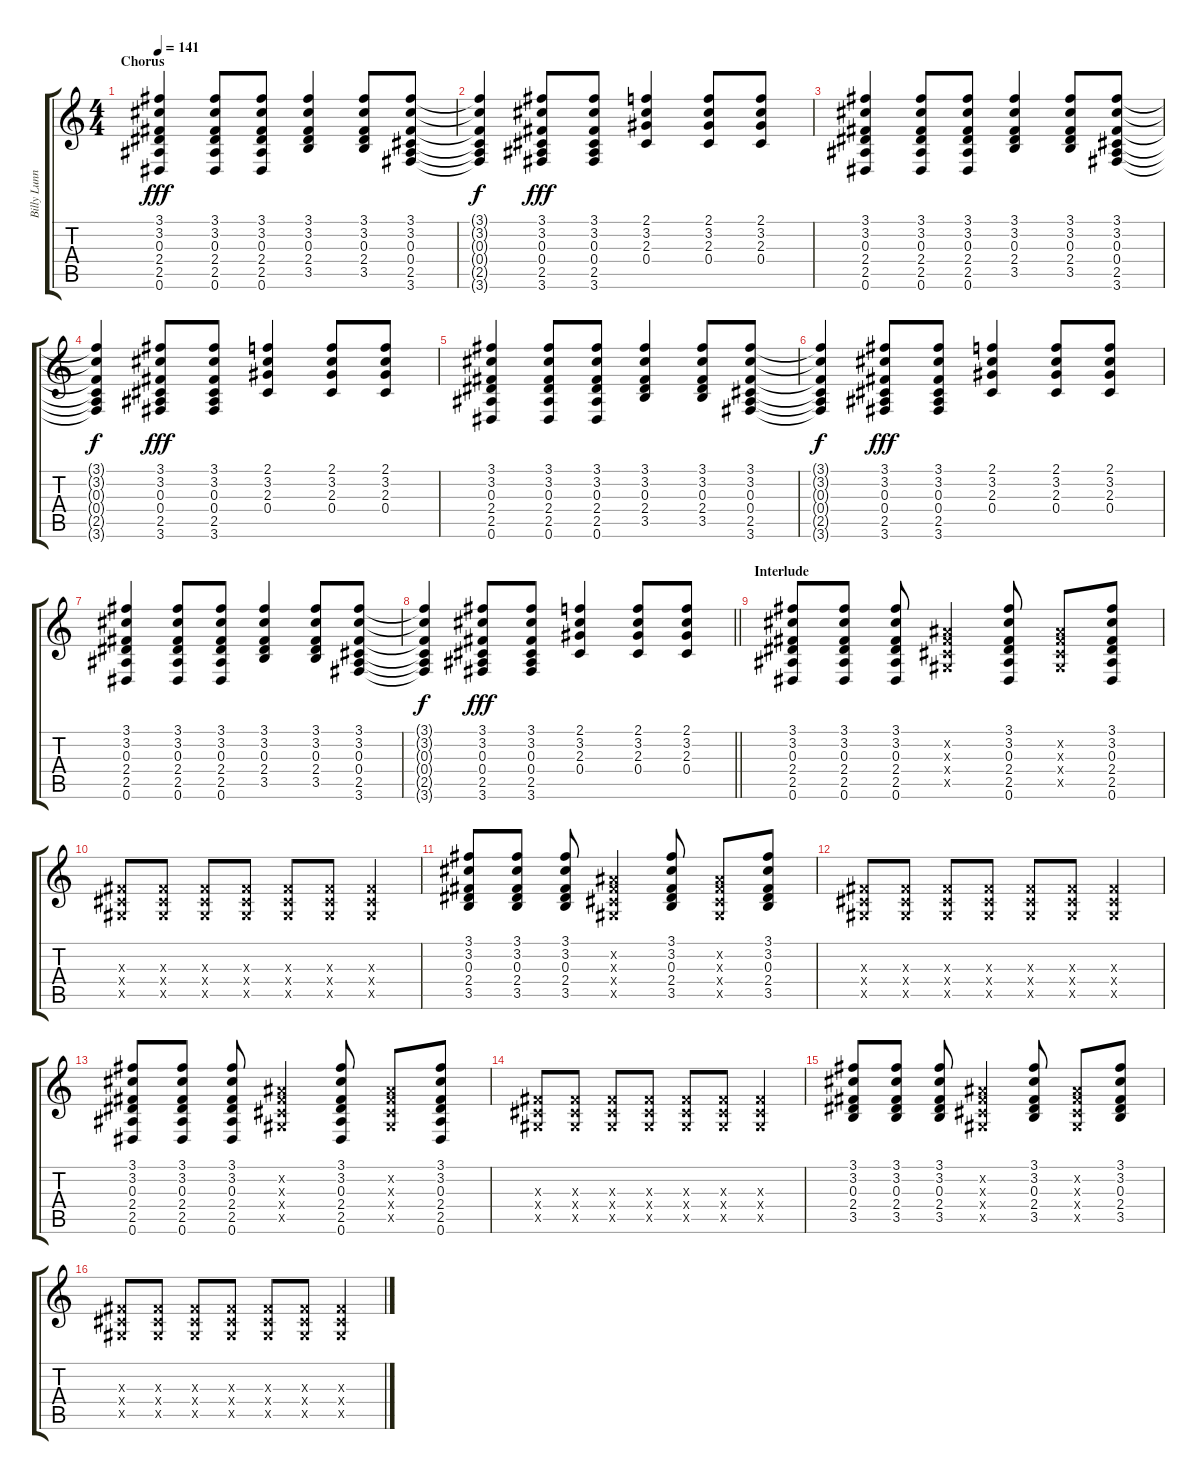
\track ("Billy Lunn" "Billy Lunn") {instrument distortionguitar}
\staff {score tabs}
\tuning (Eb4 Bb3 Gb3 Db3 Ab2 Eb2) {hide}
\ts (4 4)
\section ("" "Chorus")
\tempo 141
\clef g2
\ks c
(3.1 3.2 0.3 2.4 2.5 0.6).4{dy fff} (3.1 3.2 0.3 2.4 2.5 0.6).8 (3.1 3.2 0.3 2.4 2.5 0.6).8 (3.1 3.2 0.3 2.4 3.5).4 (3.1 3.2 0.3 2.4 3.5).8 (3.1 3.2 0.3 0.4 2.5 3.6).8 |
(3.1{t} 3.2{t} 0.3{t} 0.4{t} 2.5{t} 3.6{t}).4{dy f} (3.1 3.2 0.3 0.4 2.5 3.6).8{dy fff} (3.1 3.2 0.3 0.4 2.5 3.6).8 (2.1 3.2 2.3 0.4).4 (2.1 3.2 2.3 0.4).8 (2.1 3.2 2.3 0.4).8 |
(3.1 3.2 0.3 2.4 2.5 0.6).4 (3.1 3.2 0.3 2.4 2.5 0.6).8 (3.1 3.2 0.3 2.4 2.5 0.6).8 (3.1 3.2 0.3 2.4 3.5).4 (3.1 3.2 0.3 2.4 3.5).8 (3.1 3.2 0.3 0.4 2.5 3.6).8 |
(3.1{t} 3.2{t} 0.3{t} 0.4{t} 2.5{t} 3.6{t}).4{dy f} (3.1 3.2 0.3 0.4 2.5 3.6).8{dy fff} (3.1 3.2 0.3 0.4 2.5 3.6).8 (2.1 3.2 2.3 0.4).4 (2.1 3.2 2.3 0.4).8 (2.1 3.2 2.3 0.4).8 |
(3.1 3.2 0.3 2.4 2.5 0.6).4 (3.1 3.2 0.3 2.4 2.5 0.6).8 (3.1 3.2 0.3 2.4 2.5 0.6).8 (3.1 3.2 0.3 2.4 3.5).4 (3.1 3.2 0.3 2.4 3.5).8 (3.1 3.2 0.3 0.4 2.5 3.6).8 |
(3.1{t} 3.2{t} 0.3{t} 0.4{t} 2.5{t} 3.6{t}).4{dy f} (3.1 3.2 0.3 0.4 2.5 3.6).8{dy fff} (3.1 3.2 0.3 0.4 2.5 3.6).8 (2.1 3.2 2.3 0.4).4 (2.1 3.2 2.3 0.4).8 (2.1 3.2 2.3 0.4).8 |
(3.1 3.2 0.3 2.4 2.5 0.6).4 (3.1 3.2 0.3 2.4 2.5 0.6).8 (3.1 3.2 0.3 2.4 2.5 0.6).8 (3.1 3.2 0.3 2.4 3.5).4 (3.1 3.2 0.3 2.4 3.5).8 (3.1 3.2 0.3 0.4 2.5 3.6).8 |
\barLineRight lightlight
(3.1{t} 3.2{t} 0.3{t} 0.4{t} 2.5{t} 3.6{t}).4{dy f} (3.1 3.2 0.3 0.4 2.5 3.6).8{dy fff} (3.1 3.2 0.3 0.4 2.5 3.6).8 (2.1 3.2 2.3 0.4).4 (2.1 3.2 2.3 0.4).8 (2.1 3.2 2.3 0.4).8 |
\section ("" "Interlude")
(3.1 3.2 0.3 2.4 2.5 0.6).8 (3.1 3.2 0.3 2.4 2.5 0.6).8 (3.1 3.2 0.3 2.4 2.5 0.6).8 (0.2{x} 0.3{x} 0.4{x} 0.5{x}).4 (3.1 3.2 0.3 2.4 2.5 0.6).8 (0.2{x} 0.3{x} 0.4{x} 0.5{x}).8 (3.1 3.2 0.3 2.4 2.5 0.6).8 |
(0.3{x} 0.4{x} 0.5{x}).8 (0.3{x} 0.4{x} 0.5{x}).8 (0.3{x} 0.4{x} 0.5{x}).8 (0.3{x} 0.4{x} 0.5{x}).8 (0.3{x} 0.4{x} 0.5{x}).8 (0.3{x} 0.4{x} 0.5{x}).8 (0.3{x} 0.4{x} 0.5{x}).4 |
(3.1 3.2 0.3 2.4 3.5).8 (3.1 3.2 0.3 2.4 3.5).8 (3.1 3.2 0.3 2.4 3.5).8 (0.2{x} 0.3{x} 0.4{x} 0.5{x}).4 (3.1 3.2 0.3 2.4 3.5).8 (0.2{x} 0.3{x} 0.4{x} 0.5{x}).8 (3.1 3.2 0.3 2.4 3.5).8 |
(0.3{x} 0.4{x} 0.5{x}).8 (0.3{x} 0.4{x} 0.5{x}).8 (0.3{x} 0.4{x} 0.5{x}).8 (0.3{x} 0.4{x} 0.5{x}).8 (0.3{x} 0.4{x} 0.5{x}).8 (0.3{x} 0.4{x} 0.5{x}).8 (0.3{x} 0.4{x} 0.5{x}).4 |
(3.1 3.2 0.3 2.4 2.5 0.6).8 (3.1 3.2 0.3 2.4 2.5 0.6).8 (3.1 3.2 0.3 2.4 2.5 0.6).8 (0.2{x} 0.3{x} 0.4{x} 0.5{x}).4 (3.1 3.2 0.3 2.4 2.5 0.6).8 (0.2{x} 0.3{x} 0.4{x} 0.5{x}).8 (3.1 3.2 0.3 2.4 2.5 0.6).8 |
(0.3{x} 0.4{x} 0.5{x}).8 (0.3{x} 0.4{x} 0.5{x}).8 (0.3{x} 0.4{x} 0.5{x}).8 (0.3{x} 0.4{x} 0.5{x}).8 (0.3{x} 0.4{x} 0.5{x}).8 (0.3{x} 0.4{x} 0.5{x}).8 (0.3{x} 0.4{x} 0.5{x}).4 |
(3.1 3.2 0.3 2.4 3.5).8 (3.1 3.2 0.3 2.4 3.5).8 (3.1 3.2 0.3 2.4 3.5).8 (0.2{x} 0.3{x} 0.4{x} 0.5{x}).4 (3.1 3.2 0.3 2.4 3.5).8 (0.2{x} 0.3{x} 0.4{x} 0.5{x}).8 (3.1 3.2 0.3 2.4 3.5).8 |
(0.3{x} 0.4{x} 0.5{x}).8 (0.3{x} 0.4{x} 0.5{x}).8 (0.3{x} 0.4{x} 0.5{x}).8 (0.3{x} 0.4{x} 0.5{x}).8 (0.3{x} 0.4{x} 0.5{x}).8 (0.3{x} 0.4{x} 0.5{x}).8 (0.3{x} 0.4{x} 0.5{x}).4
